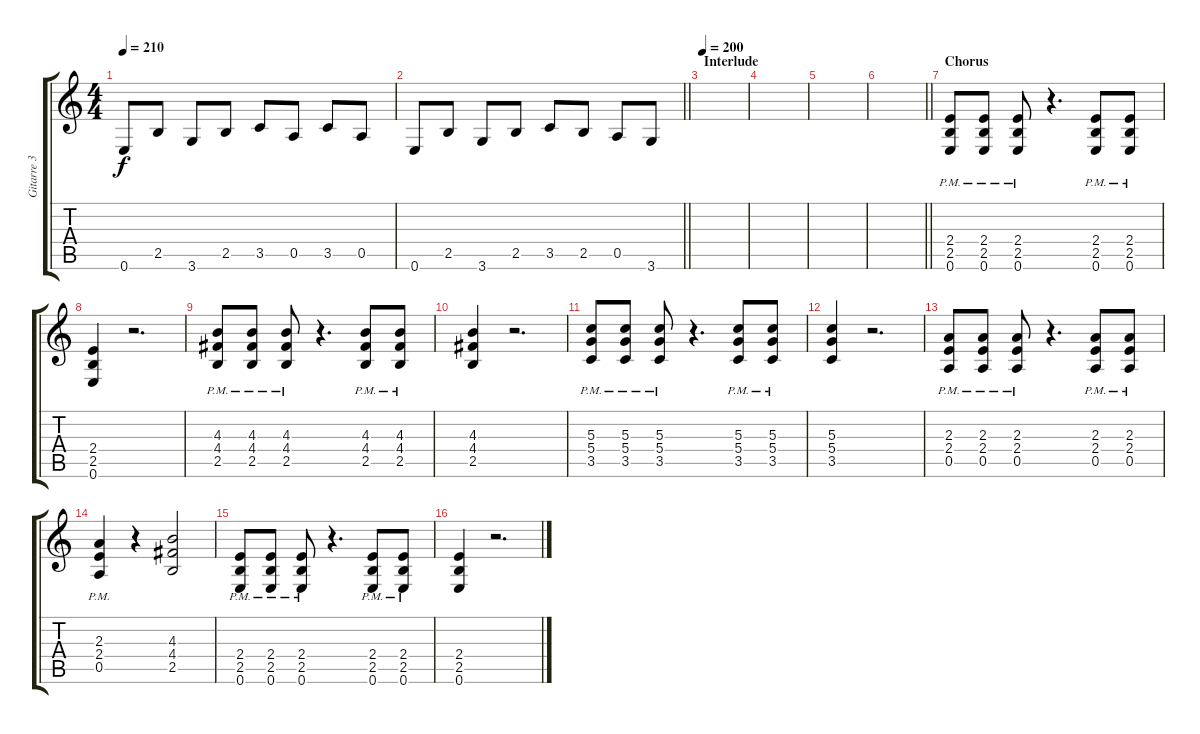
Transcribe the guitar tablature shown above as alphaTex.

\track ("Gitarre 3" "Gitarre 3") {instrument distortionguitar}
\staff {score tabs}
\tuning (E4 B3 G3 D3 A2 E2) {hide}
\ts (4 4)
\tempo 210
\clef g2
\ks c
0.6.8{dy f} 2.5.8 3.6.8 2.5.8 3.5.8 0.5.8 3.5.8 0.5.8 |
\barLineRight lightlight
0.6.8 2.5.8 3.6.8 2.5.8 3.5.8 2.5.8 0.5.8 3.6.8 |
\section ("" "Interlude")
\tempo 200
|
|
|
\barLineRight lightlight
|
\section ("" "Chorus")
(2.4{pm} 2.5{pm} 0.6{pm}).8{volume 10} (2.4{pm} 2.5{pm} 0.6{pm}).8 (2.4{pm} 2.5{pm} 0.6{pm}).8 r.4{d} (2.4{pm} 2.5{pm} 0.6{pm}).8 (2.4{pm} 2.5{pm} 0.6{pm}).8 |
(2.4 2.5 0.6).4 r.2{d} |
(4.3{pm} 4.4{pm} 2.5{pm}).8 (4.3{pm} 4.4{pm} 2.5{pm}).8 (4.3{pm} 4.4{pm} 2.5{pm}).8 r.4{d} (4.3{pm} 4.4{pm} 2.5{pm}).8 (4.3{pm} 4.4{pm} 2.5{pm}).8 |
(4.3 4.4 2.5).4 r.2{d} |
(5.3{pm} 5.4{pm} 3.5{pm}).8 (5.3{pm} 5.4{pm} 3.5{pm}).8 (5.3{pm} 5.4{pm} 3.5{pm}).8 r.4{d} (5.3{pm} 5.4{pm} 3.5{pm}).8 (5.3{pm} 5.4{pm} 3.5{pm}).8 |
(5.3 5.4 3.5).4 r.2{d} |
(2.3{pm} 2.4{pm} 0.5{pm}).8 (2.3{pm} 2.4{pm} 0.5{pm}).8 (2.3{pm} 2.4{pm} 0.5{pm}).8 r.4{d} (2.3{pm} 2.4{pm} 0.5{pm}).8 (2.3{pm} 2.4{pm} 0.5{pm}).8 |
(2.3{pm} 2.4{pm} 0.5{pm}).4 r.4 (4.3 4.4 2.5).2 |
(2.4{pm} 2.5{pm} 0.6{pm}).8 (2.4{pm} 2.5{pm} 0.6{pm}).8 (2.4{pm} 2.5{pm} 0.6{pm}).8 r.4{d} (2.4{pm} 2.5{pm} 0.6{pm}).8 (2.4{pm} 2.5{pm} 0.6{pm}).8 |
(2.4 2.5 0.6).4 r.2{d}
